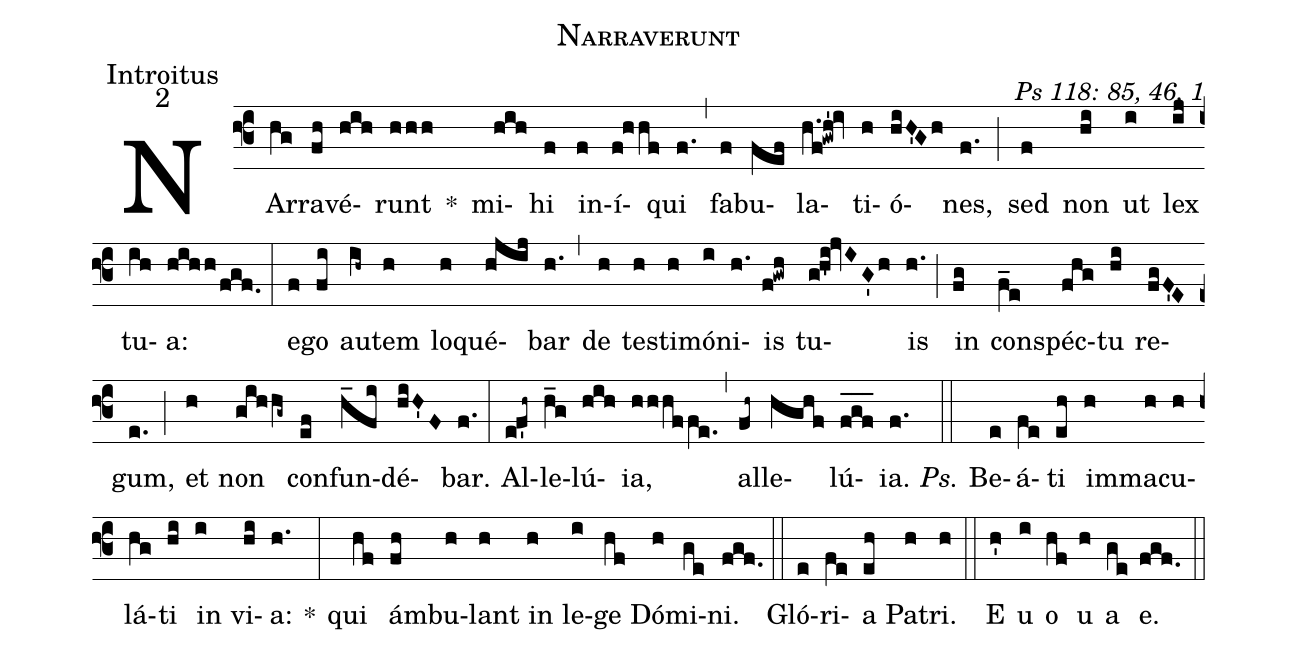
name: Narraverunt;
office-part: Introitus;
mode: 2;
commentary: Ps 118: 85, 46, 1;
%%
(f3) NAr(hg)ra(fh)vé(hih)runt(hhh) *() mi(hih)hi(f) in(f)í(f!hhf)qui(f.) (,) fa(f)bu(fef)la(h.f!gwh'!iv)ti(h)ó(hiH'Gh)nes,(f.) (;) sed(f) non(hi) ut(i) lex(ij) tu(ih)a:(hihh/fgf.) (:)
e(f)go(fi) au(ih~)tem(h) lo(h)qué(hjij)bar(h.) (,) de(h) tes(h)ti(h)mó(i)ni(h.)is(f!gwh) tu(ghi'!jvIG'h)is(h.) (;) in(fg) con(f_e)spéc(fhg)tu(hi) re(fgF'E)gum,(e.) (;) et(h) non(gihhg~) con(ef)fun(h_fi)dé(hiH'F)bar.(f.) (:)
Al(ef'h~)le(h_g)lú(hih)ia,(hhhffe.) (,) al(fh~)le(hghf)lú(f_g_f_)ia.(f.) (::)
<i>Ps.</i> Be(e)á(fe)ti(eh) im(h)ma(h)cu(h)lá(hg)ti(hi) in(i) vi(hi)a:(h.) *(:)
qui(hf) ám(fh)bu(h)lant(h) in(h) le(i)ge(hf) Dó(h)mi(ge)ni.(fgf.) (::)
Gló(e)ri(fe)a(eh) Pa(h)tri.(h) (::)
<eu>E(h') u(i) o(hf) u(h) a(ge) e.</eu>(fgf.) (::)
